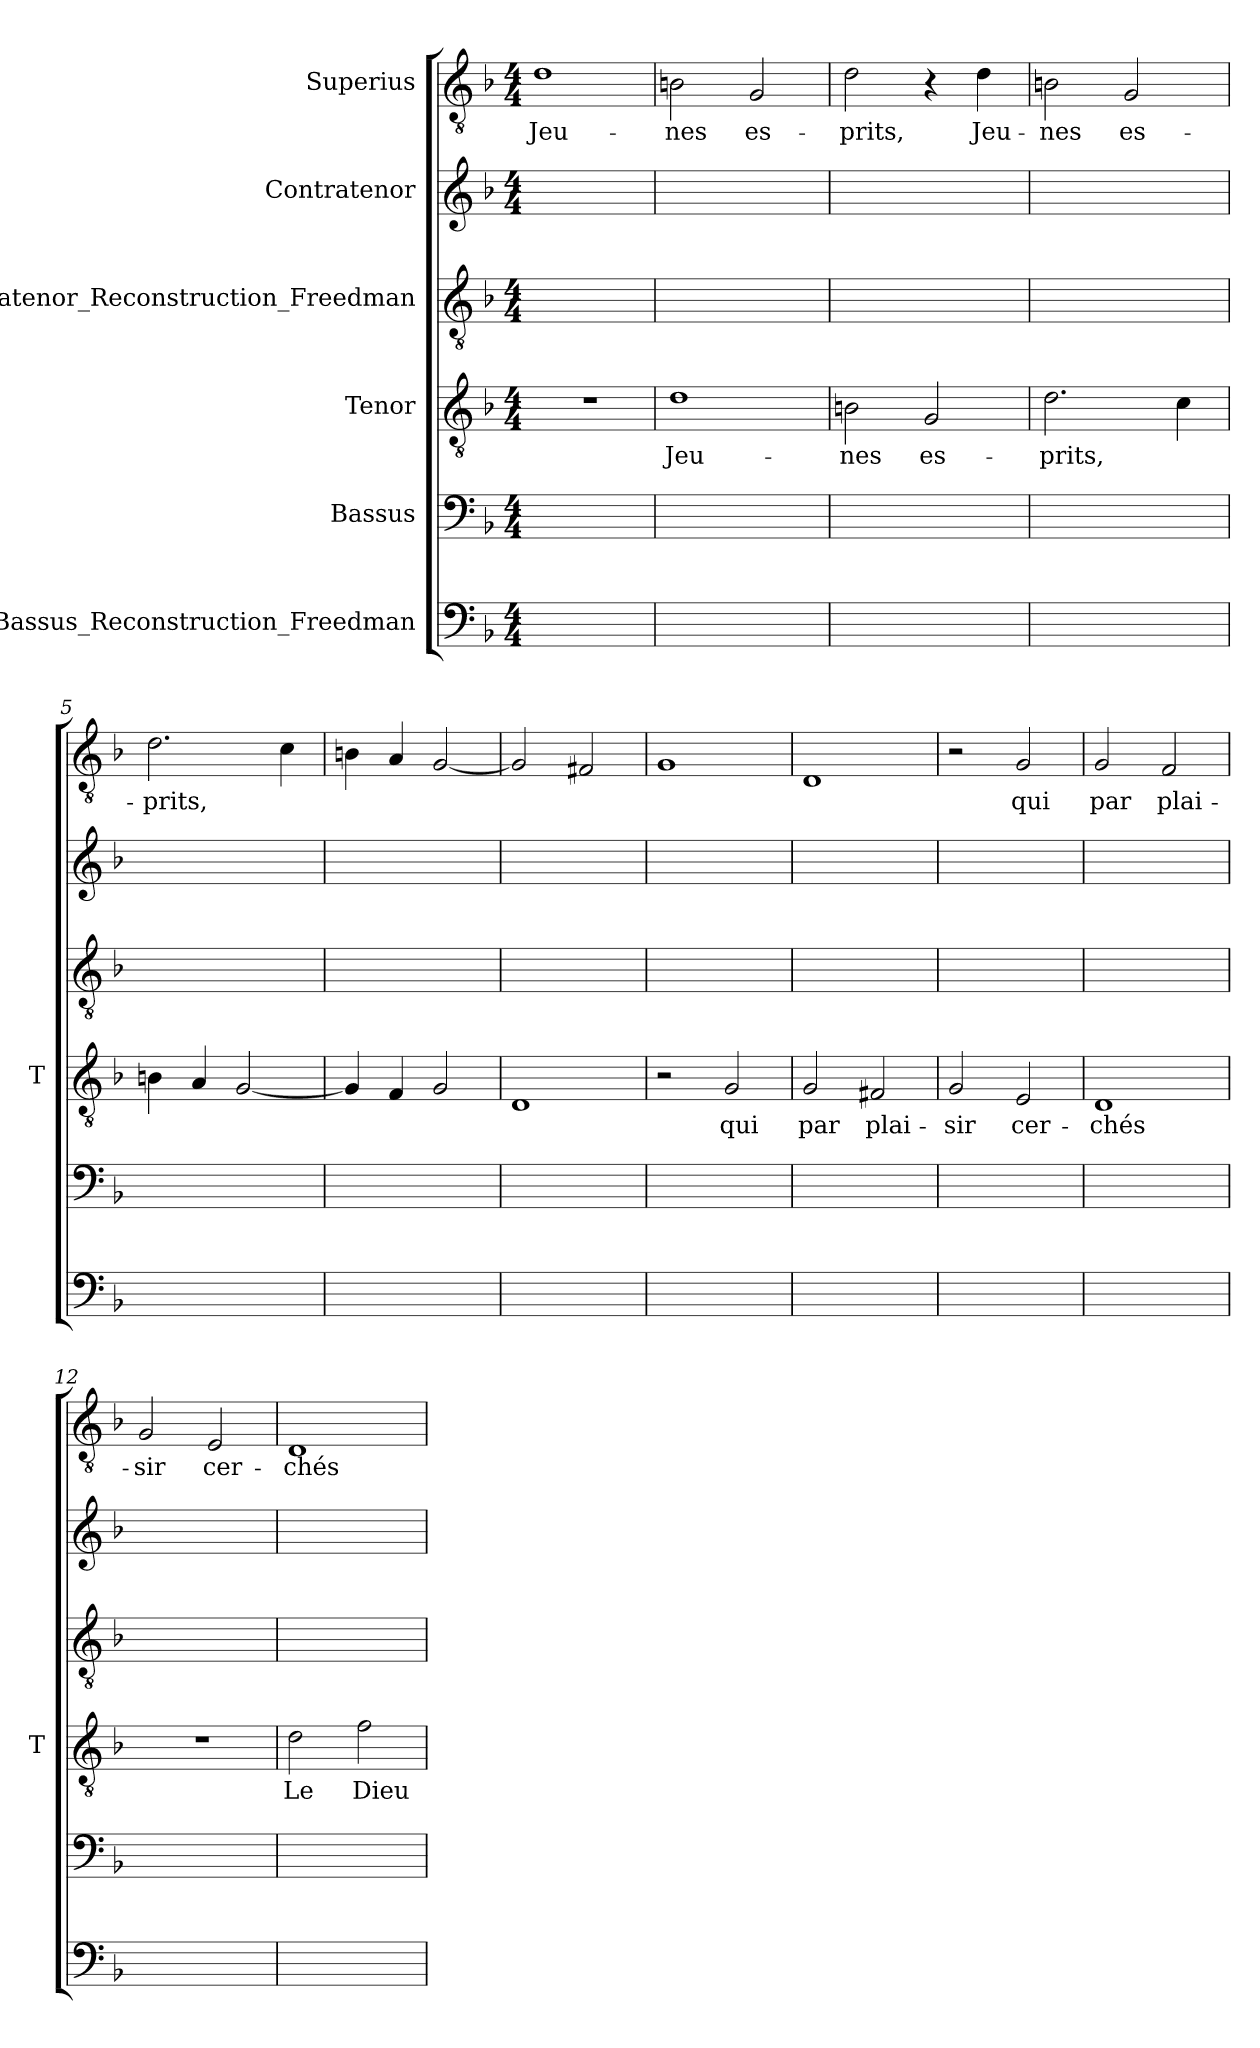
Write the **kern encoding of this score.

**kern	**kern	**kern	**text	**kern	**kern	**kern	**text
*part6	*part5	*part4	*part4	*part3	*part2	*part1	*part1
*staff6	*staff5	*staff4	*staff4	*staff3	*staff2	*staff1	*staff1
*I"Bassus_Reconstruction_Freedman	*I"Bassus	*I"Tenor	*	*I"Contratenor_Reconstruction_Freedman	*I"Contratenor	*I"Superius	*
*	*	*I'T	*	*	*	*	*
*clefF4	*clefF4	*clefGv2	*	*clefGv2	*clefG2	*clefGv2	*
*k[b-]	*k[b-]	*k[b-]	*	*k[b-]	*k[b-]	*k[b-]	*
*M4/4	*M4/4	*M4/4	*	*M4/4	*M4/4	*M4/4	*
=1	=1	=1	=1	=1	=1	=1	=1
1ryy	1ryy	1r	.	1ryy	1ryy	1d	Jeu-
=2	=2	=2	=2	=2	=2	=2	=2
1ryy	1ryy	1d	Jeu-	1ryy	1ryy	2B	-nes
.	.	.	.	.	.	2G	es-
=3	=3	=3	=3	=3	=3	=3	=3
1ryy	1ryy	2B	-nes	1ryy	1ryy	2d	-prits,
.	.	2G	es-	.	.	4r	.
.	.	.	.	.	.	4d	Jeu-
=4	=4	=4	=4	=4	=4	=4	=4
1ryy	1ryy	2.d	-prits,	1ryy	1ryy	2B	-nes
.	.	.	.	.	.	2G	es-
.	.	4c	.	.	.	.	.
=5	=5	=5	=5	=5	=5	=5	=5
1ryy	1ryy	4B	.	1ryy	1ryy	2.d	-prits,
.	.	4A	.	.	.	.	.
.	.	[2G	.	.	.	.	.
.	.	.	.	.	.	4c	.
=6	=6	=6	=6	=6	=6	=6	=6
1ryy	1ryy	4G]	.	1ryy	1ryy	4B	.
.	.	4F	.	.	.	4A	.
.	.	2G	.	.	.	[2G	.
=7	=7	=7	=7	=7	=7	=7	=7
1ryy	1ryy	1D	.	1ryy	1ryy	2G]	.
.	.	.	.	.	.	2F#X	.
=8	=8	=8	=8	=8	=8	=8	=8
1ryy	1ryy	2r	.	1ryy	1ryy	1G	.
.	.	2G	-qui	.	.	.	.
=9	=9	=9	=9	=9	=9	=9	=9
1ryy	1ryy	2G	-par	1ryy	1ryy	1D	.
.	.	2F#X	plai-	.	.	.	.
=10	=10	=10	=10	=10	=10	=10	=10
1ryy	1ryy	2G	-sir	1ryy	1ryy	2r	.
.	.	2E	cer-	.	.	2G	-qui
=11	=11	=11	=11	=11	=11	=11	=11
1ryy	1ryy	1D	-chés	1ryy	1ryy	2G	-par
.	.	.	.	.	.	2F	plai-
=12	=12	=12	=12	=12	=12	=12	=12
1ryy	1ryy	1r	.	1ryy	1ryy	2G	-sir
.	.	.	.	.	.	2E	cer-
=13	=13	=13	=13	=13	=13	=13	=13
1ryy	1ryy	2d	-Le	1ryy	1ryy	1D	-chés
.	.	2f	-Dieu	.	.	.	.
=	=	=	=	=	=	=	=
*-	*-	*-	*-	*-	*-	*-	*-
